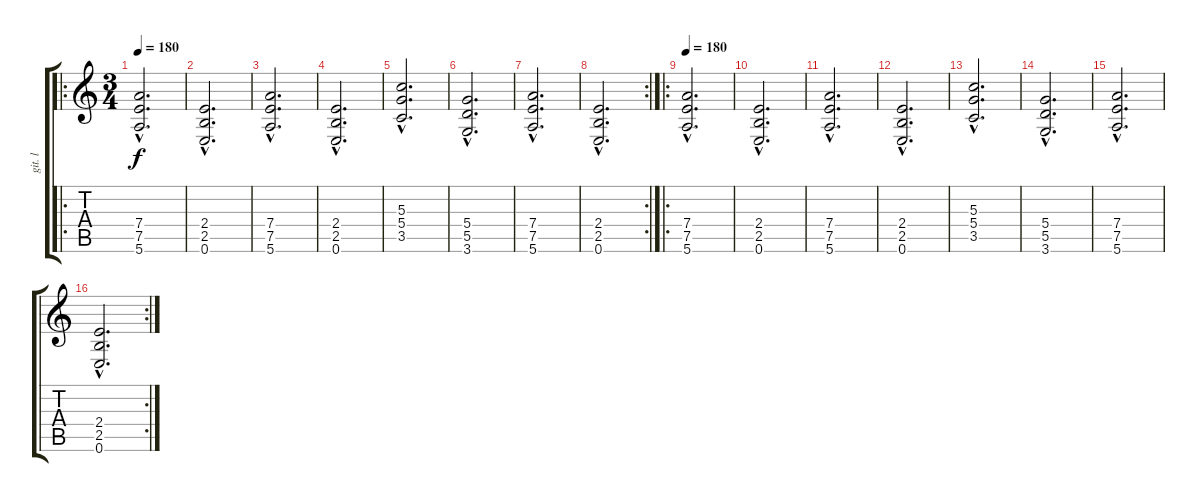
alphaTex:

\track ("git. l" "git. l") {instrument electricguitarclean}
\staff {score tabs}
\tuning (E4 B3 G3 D3 A2 E2) {hide}
\ro
\ts (3 4)
\tempo 180
\clef g2
\ks c
(7.4{hac} 7.5{hac} 5.6{hac}).2{d dy f instrument distortionguitar} |
(2.4{hac} 2.5{hac} 0.6{hac}).2{d} |
(7.4{hac} 7.5{hac} 5.6{hac}).2{d} |
(2.4{hac} 2.5{hac} 0.6{hac}).2{d} |
(5.3{hac} 5.4{hac} 3.5{hac}).2{d} |
(5.4{hac} 5.5{hac} 3.6{hac}).2{d} |
(7.4{hac} 7.5{hac} 5.6{hac}).2{d} |
\rc 2
(2.4{hac} 2.5{hac} 0.6{hac}).2{d} |
\ro
\tempo 180
(7.4{hac} 7.5{hac} 5.6{hac}).2{d instrument distortionguitar} |
(2.4{hac} 2.5{hac} 0.6{hac}).2{d} |
(7.4{hac} 7.5{hac} 5.6{hac}).2{d} |
(2.4{hac} 2.5{hac} 0.6{hac}).2{d} |
(5.3{hac} 5.4{hac} 3.5{hac}).2{d} |
(5.4{hac} 5.5{hac} 3.6{hac}).2{d} |
(7.4{hac} 7.5{hac} 5.6{hac}).2{d} |
\rc 2
(2.4{hac} 2.5{hac} 0.6{hac}).2{d}
